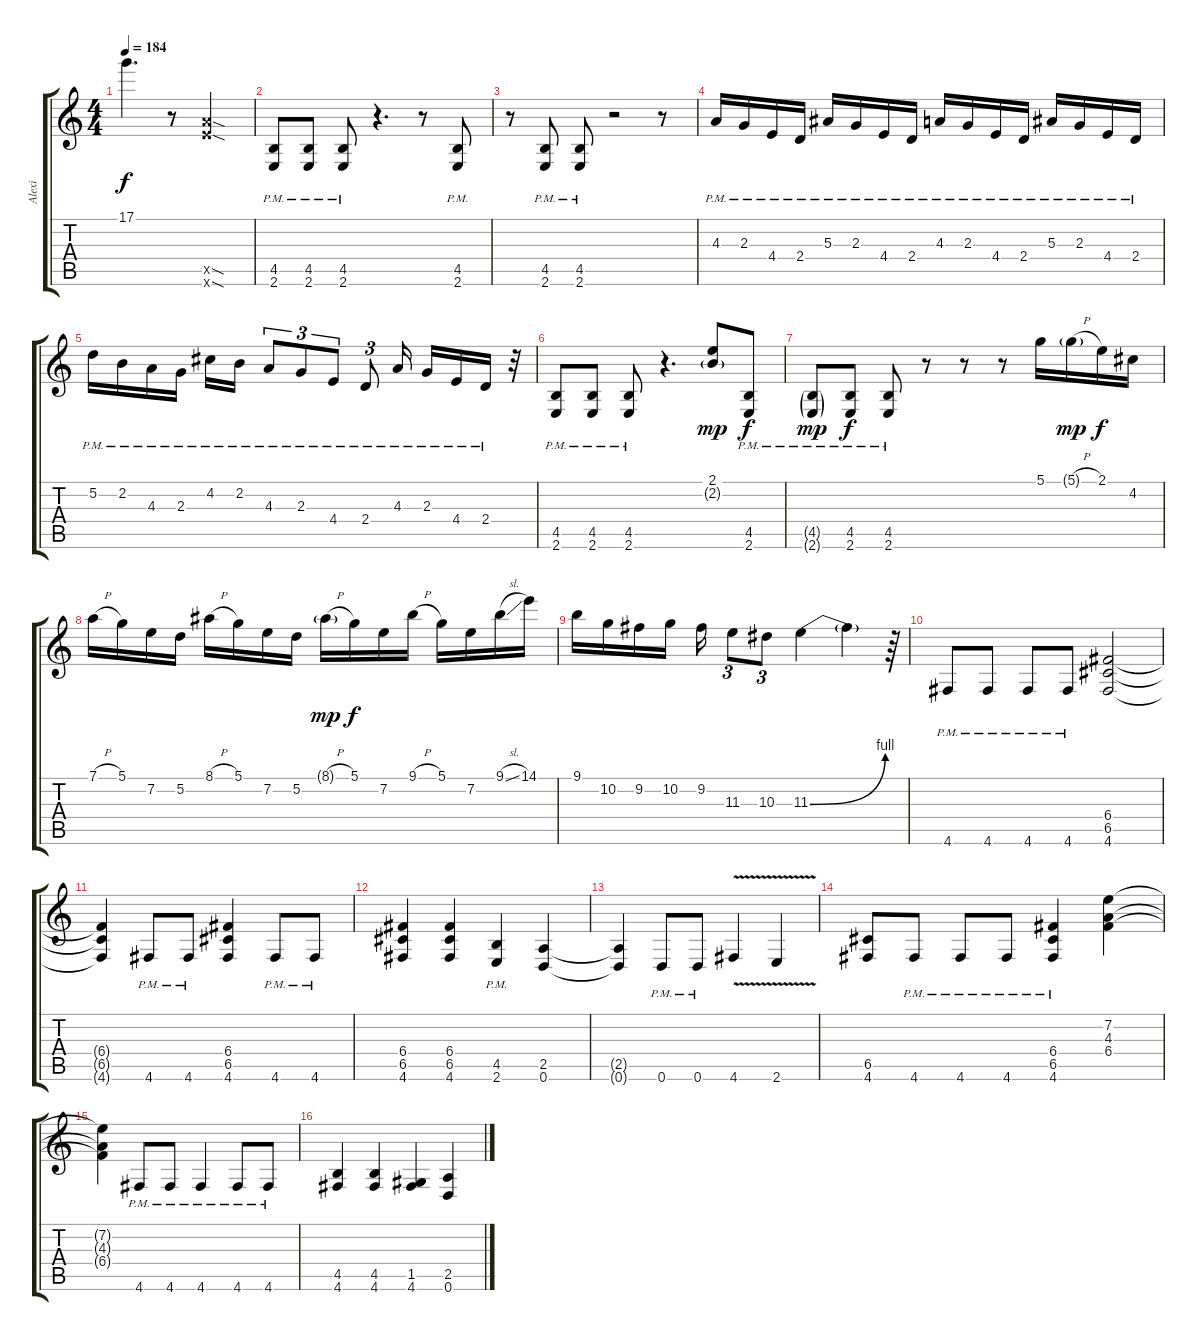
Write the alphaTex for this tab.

\track ("Alexi" "Alexi") {instrument distortionguitar}
\staff {score tabs}
\tuning (D4 A3 F3 C3 G2 D2) {hide}
\ts (4 4)
\tempo 184
\clef g2
\ks c
17.1{t}.4{d dy f} r.8 (14.5{sod x} 14.6{sod x}).2 |
(4.5{pm} 2.6{pm}).8 (4.5{pm} 2.6{pm}).8 (4.5{pm} 2.6{pm}).8 r.4{d} r.8 (4.5{pm} 2.6{pm}).8 |
r.8 (4.5{pm} 2.6{pm}).8 (4.5{pm} 2.6{pm}).8 r.2 r.8 |
4.3{pm}.16 2.3{pm}.16 4.4{pm}.16 2.4{pm}.16 5.3{pm}.16 2.3{pm}.16 4.4{pm}.16 2.4{pm}.16 4.3{pm}.16 2.3{pm}.16 4.4{pm}.16 2.4{pm}.16 5.3{pm}.16 2.3{pm}.16 4.4{pm}.16 2.4{pm}.16 |
5.2{pm}.16 2.2{pm}.16 4.3{pm}.16 2.3{pm}.16 4.2{pm}.16 2.2{pm}.16 4.3{pm}.8{tu (3 2)} 2.3{pm}.8{tu (3 2)} 4.4{pm}.8{tu (3 2)} 2.4{pm}.8{tu (3 2)} 4.3{pm}.16 2.3{pm}.16 4.4{pm}.16 2.4{pm}.16 r.32 |
(4.5{pm} 2.6{pm}).8 (4.5{pm} 2.6{pm}).8 (4.5{pm} 2.6{pm}).8 r.4{d} (2.1 2.2{g}).8{dy mp} (4.5{pm} 2.6{pm}).8{dy f} |
(4.5{g pm} 2.6{g pm}).8{dy mp} (4.5{pm} 2.6{pm}).8{dy f} (4.5{pm} 2.6{pm}).8 r.8 r.8 r.8 5.1.16 5.1{h g}.16{dy mp} 2.1.16{dy f} 4.2.16 |
7.1{h}.16 5.1.16 7.2.16 5.2.16 8.1{h}.16 5.1.16 7.2.16 5.2.16 8.1{h g}.16{dy mp} 5.1.16{dy f} 7.2.16 9.1{h}.16 5.1.16 7.2.16 9.1{sl}.16 14.1.16 |
9.1.16 10.2.16 9.2.16 10.2.16 9.2.16 11.3.8{tu (3 2)} 10.3.8{tu (3 2)} 11.3{be (bend 0 0 60 4)}.4 11.3{t}.4 r.64 |
4.6{pm}.8 4.6{pm}.8 4.6{pm}.8 4.6{pm}.8 (6.4 6.5 4.6).2 |
(6.4{t} 6.5{t} 4.6{t}).4 4.6{pm}.8 4.6{pm}.8 (6.4 6.5 4.6).4 4.6{pm}.8 4.6{pm}.8 |
(6.4 6.5 4.6).4 (6.4 6.5 4.6).4 (4.5{pm} 2.6{pm}).4 (2.5 0.6).4 |
(2.5{t} 0.6{t}).4 0.6{pm}.8 0.6{pm}.8 4.6{v}.4 2.6{v}.4 |
(6.5 4.6).8 4.6{pm}.8 4.6{pm}.8 4.6{pm}.8 (6.4{pm} 6.5{pm} 4.6{pm}).4 (7.2 4.3 6.4).4 |
(7.2{t} 4.3{t} 6.4{t}).4 4.6{pm}.8 4.6{pm}.8 4.6{pm}.4 4.6{pm}.8 4.6{pm}.8 |
(4.5 4.6).4 (4.5 4.6).4 (1.5 4.6).4 (2.5 0.6).4
